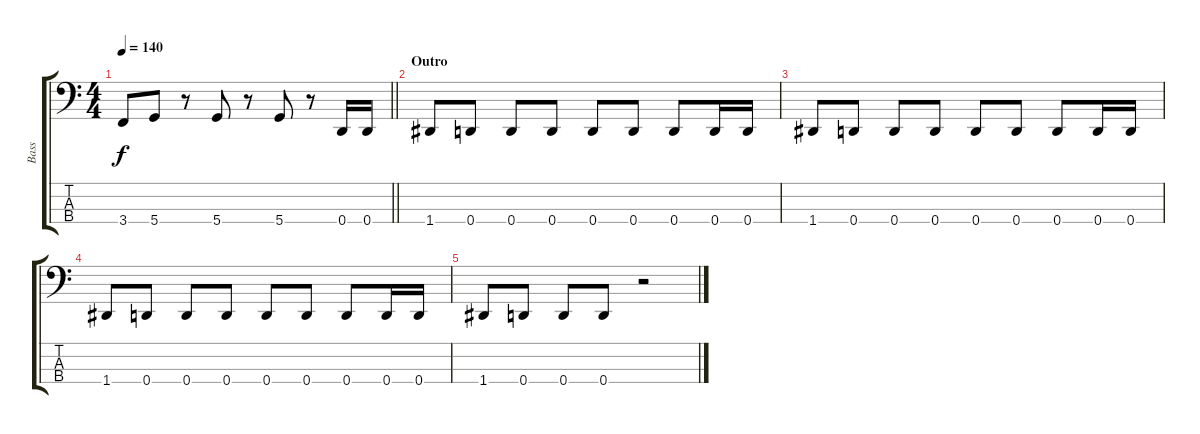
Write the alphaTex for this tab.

\track ("Bass" "Bass") {instrument electricbasspick}
\staff {score tabs}
\tuning (G2 D2 A1 D1) {hide}
\ts (4 4)
\tempo 140
\clef f4
\barLineRight lightlight
\ks c
3.4.8{dy f} 5.4.8 r.8 5.4.8 r.8 5.4.8 r.8 0.4.16 0.4.16 |
\section ("" "Outro")
1.4.8 0.4.8 0.4.8 0.4.8 0.4.8 0.4.8 0.4.8 0.4.16 0.4.16 |
1.4.8 0.4.8 0.4.8 0.4.8 0.4.8 0.4.8 0.4.8 0.4.16 0.4.16 |
1.4.8 0.4.8 0.4.8 0.4.8 0.4.8 0.4.8 0.4.8 0.4.16 0.4.16 |
1.4.8 0.4.8 0.4.8 0.4.8 r.2
